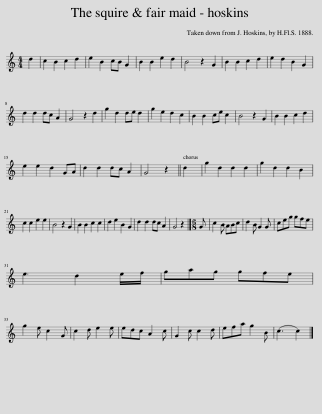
X:1
L:1/8
M:4/4
I:linebreak $
K:C
V:1 treble
V:1
 d2 | c2 B2 c2 d2 | e2 B2 cB G2 | B2 B2 e2 d2 | B4 z2 G2 | %5
 B2 B2 c2 d2 | e2 d2 B2 G2 |$ d2 d2 dc A2 | G4 z2 d2 | g2 d2 de d2 | %10
 g2 e2 d2 c2 | B2 B2 ce c2 | B4 z2 G2 | B2 B2 c2 d2 |$ e2 e2 d2 GA | %15
 d2 d2 dc A2 | G4 z2 || d2 | g2 d2 d2 d2 | g2 d2 d2 B2 |$ %20
 c2 c2 e2 e2 | B4 z2 G2 | B2 B2 c2 c2 | d2 e2 B2 G2 | d2 d2 dc A2 | %25
 G4 z2 |][M:6/8] G | c2 B ABc | d2 B G2 G | ceg gfe |$ %30
 e3 d2 e/f/ | gag gfe |$ g2 e c2 G | c2 d e2 e | edc A2 c | %35
 G2 c c2 d | efa g2 B | (c3 c2) |] %38
